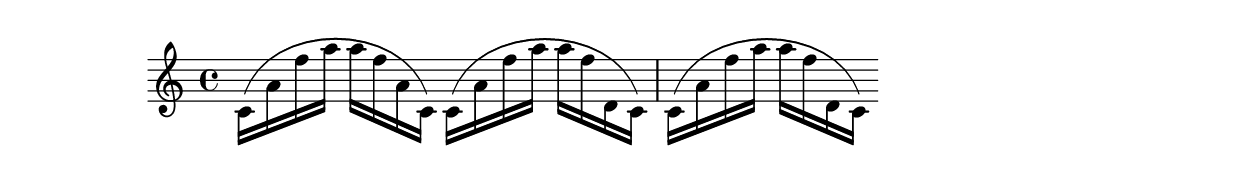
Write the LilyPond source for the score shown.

\version "1.7.18"
\header {
    texidoc ="Similarly, the curvature of a slur is adjusted to stay clear of note
heads and stems.  When that would increase the curvature too much, the
slur is reverted to its default shape.  The threshold for this
decision is in Slur's object property @code{beautiful}.
It is loosely related to the enclosed area between the slur and the
notes.  Usually, the default setting works well, but in some cases you
may prefer a curved slur when LilyPond decides for a vertically moved
one.  You can indicate this preference by increasing the
@code{beautiful} value."
}

\score { \notes {\relative c' {
  \stemDown \slurUp
  c16-( a' f' a a f a, c,-)
  c-( a' f' a a f d, c-)
  \property Voice.Slur \override #'beautiful = #5.0
  c-( a' f' a a f d, c-)
}}
\paper { raggedright = ##t }
}
